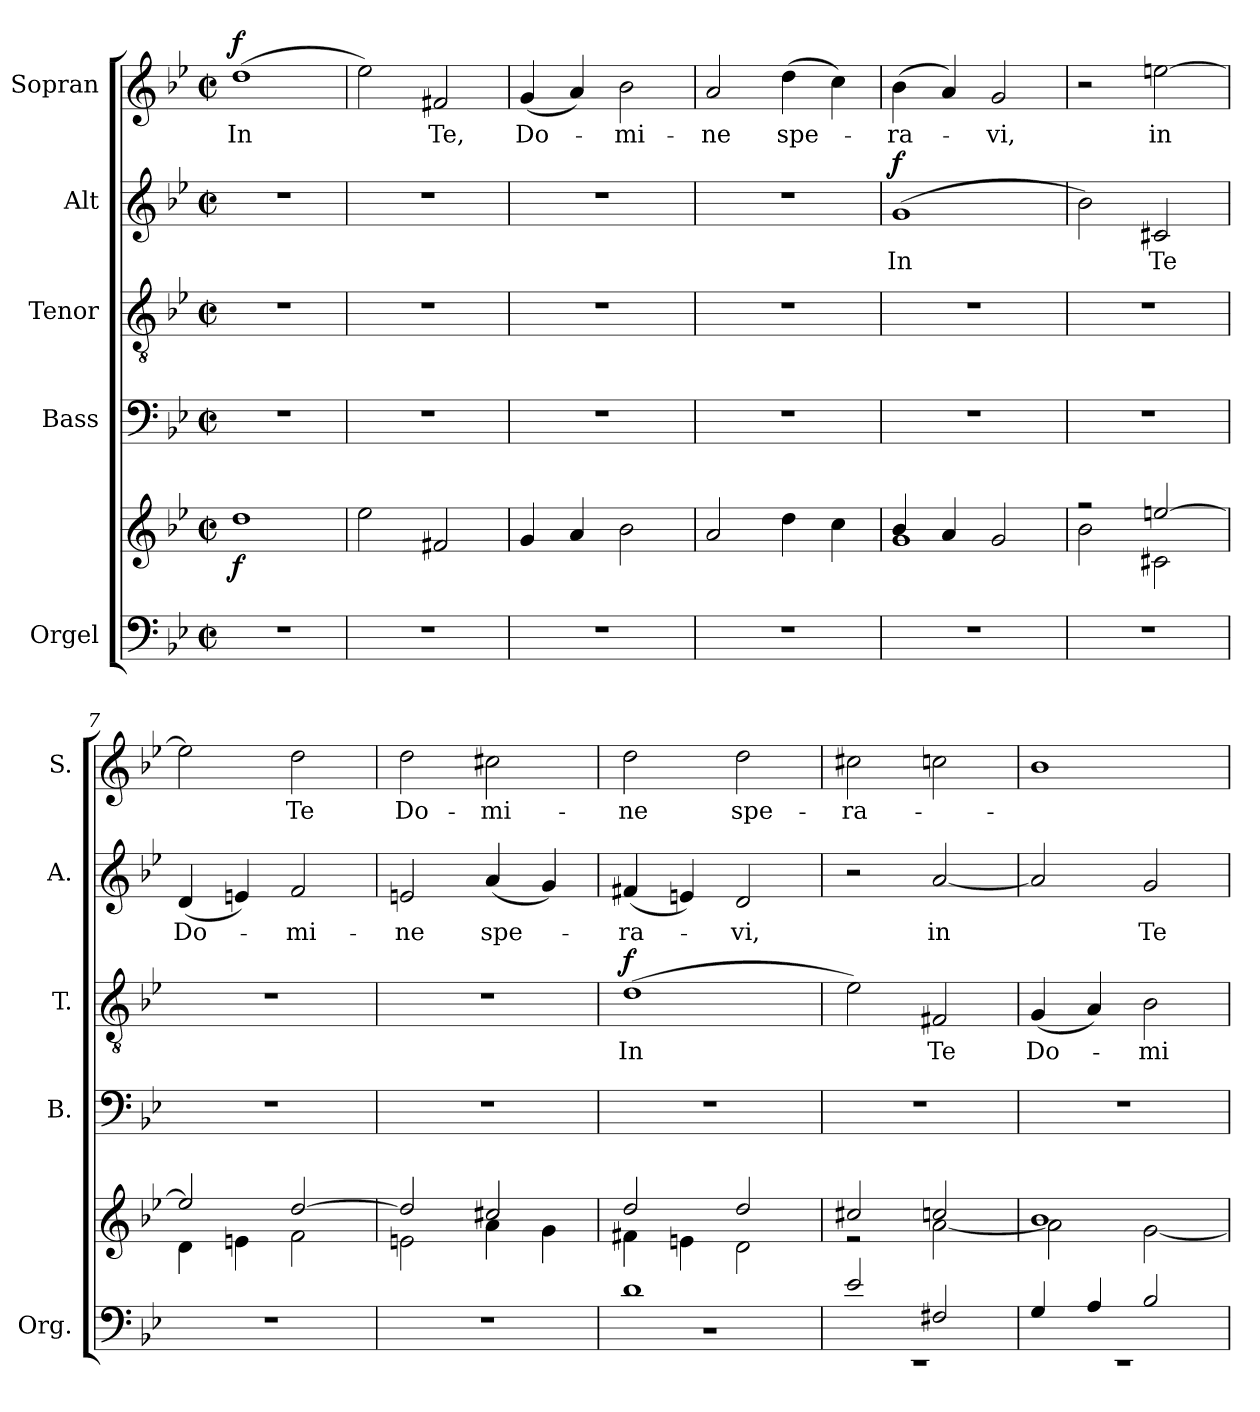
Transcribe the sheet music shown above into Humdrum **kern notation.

**kern	**kern	**dynam	**kern	**kern	**text	**dynam	**kern	**text	**dynam	**kern	**text	**dynam
*part5	*part5	*part5	*part4	*part3	*part3	*part3	*part2	*part2	*part2	*part1	*part1	*part1
*staff6	*staff5	*staff5/6	*staff4	*staff3	*staff3	*staff3	*staff2	*staff2	*staff2	*staff1	*staff1	*staff1
*I"Orgel	*	*	*I"Bass	*I"Tenor	*	*	*I"Alt	*	*	*I"Sopran	*	*
*I'Org.	*	*	*I'B.	*I'T.	*	*	*I'A.	*	*	*I'S.	*	*
*clefF4	*clefG2	*	*clefF4	*clefGv2	*	*	*clefG2	*	*	*clefG2	*	*
*k[b-e-]	*k[b-e-]	*	*k[b-e-]	*k[b-e-]	*	*	*k[b-e-]	*	*	*k[b-e-]	*	*
*B-:	*B-:	*	*B-:	*B-:	*	*	*B-:	*	*	*B-:	*	*
*M2/2	*M2/2	*	*M2/2	*M2/2	*	*	*M2/2	*	*	*M2/2	*	*
*met(c|)	*met(c|)	*	*met(c|)	*met(c|)	*	*	*met(c|)	*	*	*met(c|)	*	*
=1	=1	=1	=1	=1	=1	=1	=1	=1	=1	=1	=1	=1
!	!	!LO:DY:b	!	!	!	!	!	!	!	!	!LO:LY:b	!LO:DY:a
1r	1dd	f	1r	1r	.	.	1r	.	.	(>1dd	In	f
=2	=2	=2	=2	=2	=2	=2	=2	=2	=2	=2	=2	=2
1r	2ee-\	.	1r	1r	.	.	1r	.	.	2ee-\)	.	.
!	!	!	!	!	!	!	!	!	!	!	!LO:LY:b	!
.	2f#X/	.	.	.	.	.	.	.	.	2f#X/	Te,	.
=3	=3	=3	=3	=3	=3	=3	=3	=3	=3	=3	=3	=3
!	!	!	!	!	!	!	!	!	!	!	!LO:LY:b	!
1r	4g/	.	1r	1r	.	.	1r	.	.	(<4g/	Do-	.
.	4a/	.	.	.	.	.	.	.	.	4a/)	.	.
!	!	!	!	!	!	!	!	!	!	!	!LO:LY:b	!
.	2b-\	.	.	.	.	.	.	.	.	2b-\	-mi-	.
=4	=4	=4	=4	=4	=4	=4	=4	=4	=4	=4	=4	=4
!	!	!	!	!	!	!	!	!	!	!	!LO:LY:b	!
1r	2a/	.	1r	1r	.	.	1r	.	.	2a/	-ne	.
!	!	!	!	!	!	!	!	!	!	!	!LO:LY:b	!
.	4dd\	.	.	.	.	.	.	.	.	(>4dd\	spe-	.
.	4cc\	.	.	.	.	.	.	.	.	4cc\)	.	.
=5	=5	=5	=5	=5	=5	=5	=5	=5	=5	=5	=5	=5
*	*^	*	*	*	*	*	*	*	*	*	*	*
!	!	!	!	!	!	!	!	!	!LO:LY:b	!LO:DY:a	!	!LO:LY:b	!
1r	4b-/	1g	.	1r	1r	.	.	(>1g	In	f	(>4b-\	-ra-	.
.	4a/	.	.	.	.	.	.	.	.	.	4a/)	.	.
!	!	!	!	!	!	!	!	!	!	!	!	!LO:LY:b	!
.	2g/	.	.	.	.	.	.	.	.	.	2g/	-vi,	.
=6	=6	=6	=6	=6	=6	=6	=6	=6	=6	=6	=6	=6	=6
1r	2rff	2b-\	.	1r	1r	.	.	2b-\)	.	.	2r	.	.
!	!	!	!	!	!	!	!	!	!LO:LY:b	!	!	!LO:LY:b	!
.	[>2een/	2c#X\	.	.	.	.	.	2c#X/	Te	.	[2een\	in	.
=7	=7	=7	=7	=7	=7	=7	=7	=7	=7	=7	=7	=7	=7
!	!	!	!	!	!	!	!	!	!LO:LY:b	!	!	!	!
1r	2ee/]	4d\	.	1r	1r	.	.	(<4d/	Do-	.	2ee\]	.	.
.	.	4en\	.	.	.	.	.	4en/)	.	.	.	.	.
!	!	!	!	!	!	!	!	!	!LO:LY:b	!	!	!LO:LY:b	!
.	[>2dd/	2f\	.	.	.	.	.	2f/	-mi-	.	2dd\	Te	.
!!LO:LB:g=z
=8	=8	=8	=8	=8	=8	=8	=8	=8	=8	=8	=8	=8	=8
!	!	!	!	!	!	!	!	!	!LO:LY:b	!	!	!LO:LY:b	!
1r	2dd/]	2en\	.	1r	1r	.	.	2en/	-ne	.	2dd\	Do-	.
!	!	!	!	!	!	!	!	!	!LO:LY:b	!	!	!LO:LY:b	!
.	2cc#X/	4a\	.	.	.	.	.	(<4a/	spe-	.	2cc#X\	-mi-	.
.	.	4g\	.	.	.	.	.	4g/)	.	.	.	.	.
=9	=9	=9	=9	=9	=9	=9	=9	=9	=9	=9	=9	=9	=9
*^	*	*	*	*	*	*	*	*	*	*	*	*	*
!	!	!	!	!	!	!	!LO:LY:b	!LO:DY:a	!	!LO:LY:b	!	!	!LO:LY:b	!
1d	1r	2dd/	4f#X\	.	1r	(>1d	In	f	(<4f#X/	-ra-	.	2dd\	-ne	.
.	.	.	4en\	.	.	.	.	.	4en/)	.	.	.	.	.
!	!	!	!	!	!	!	!	!	!	!LO:LY:b	!	!	!LO:LY:b	!
.	.	2dd/	2d\	.	.	.	.	.	2d/	-vi,	.	2dd\	spe-	.
=10	=10	=10	=10	=10	=10	=10	=10	=10	=10	=10	=10	=10	=10	=10
!	!	!	!	!	!	!	!	!	!	!	!	!	!LO:LY:b	!
2e-/	1rEE	2cc#X/	2re	.	1r	2e-\)	.	.	2r	.	.	2cc#X\	-ra-	.
!	!	!	!	!	!	!	!LO:LY:b	!	!	!LO:LY:b	!	!	!	!
2F#X/	.	2ccn/	[<2a\	.	.	2F#X/	Te	.	[2a/	in	.	2ccn\	.	.
=11	=11	=11	=11	=11	=11	=11	=11	=11	=11	=11	=11	=11	=11	=11
!	!	!	!	!	!	!	!LO:LY:b	!	!	!	!	!	!	!
4G/	1rEE	1b-	2a\]	.	1r	(<4G/	Do-	.	2a/]	.	.	1b-	.	.
4A/	.	.	.	.	.	4A/)	.	.	.	.	.	.	.	.
!	!	!	!	!	!	!	!LO:LY:b	!	!	!LO:LY:b	!	!	!	!
2B-/	.	.	[<2g\	.	.	2B-\	-mi-	.	2g/	Te	.	.	.	.
*v	*v	*	*	*	*	*	*	*	*	*	*	*	*	*
*	*v	*v	*	*	*	*	*	*	*	*	*	*	*
=	=	=	=	=	=	=	=	=	=	=	=	=
*-	*-	*-	*-	*-	*-	*-	*-	*-	*-	*-	*-	*-
